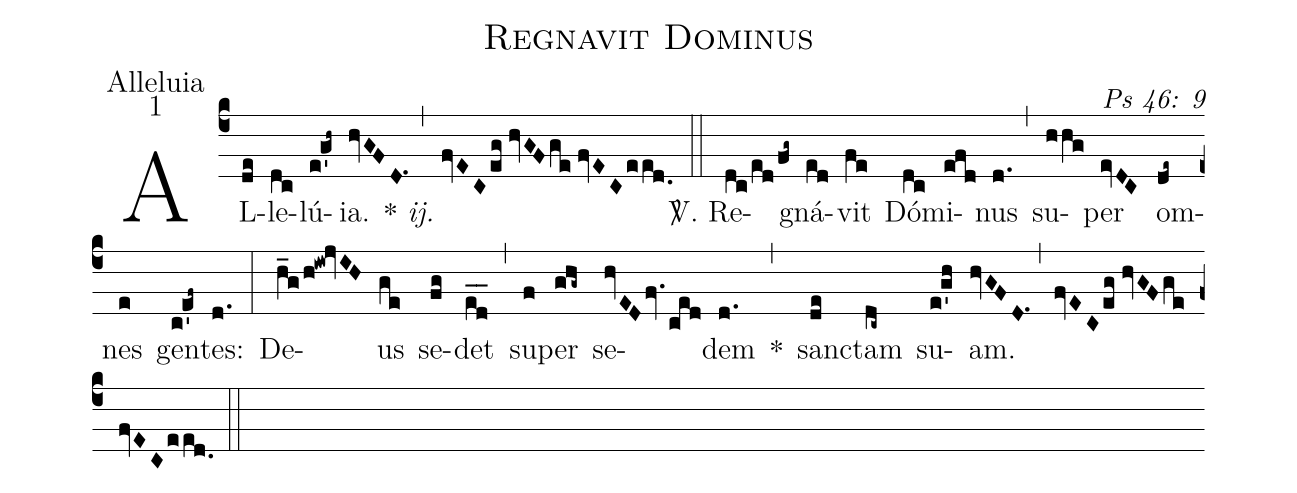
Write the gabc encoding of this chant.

name: Regnavit Dominus;
office-part: Alleluia;
mode: 1;
commentary: Ps 46: 9;
%%
(c4) AL(de)le(dc)lú(e!g'h~)ia.(hvGFD.1) {*} <i>ij.</i>(,) (fvEC/eg//hvGF/ge//fvEC/eed.0) (::)
<sp>V/</sp>. Re(dc/ed/fg~)gná(ed)vit(fe) Dó(dc)mi(efd)nus(d.) (,) su(hhg)per(evDC) om(de~)nes(e) gen(c!e'f~)tes:(d.) (:)
De(h_g/h!iw!jvIH)us(ge) se(fg)det(e_d_) (,) su(f)per(ghg~) se(hvED/fv.ced)dem(d.) *(,) sanc(de)tam(dc~) su(e!g'h)am.(hvGFD.1) (,) (fvEC/eg//hvGF/ge//fvEC/eed.0) (::)
